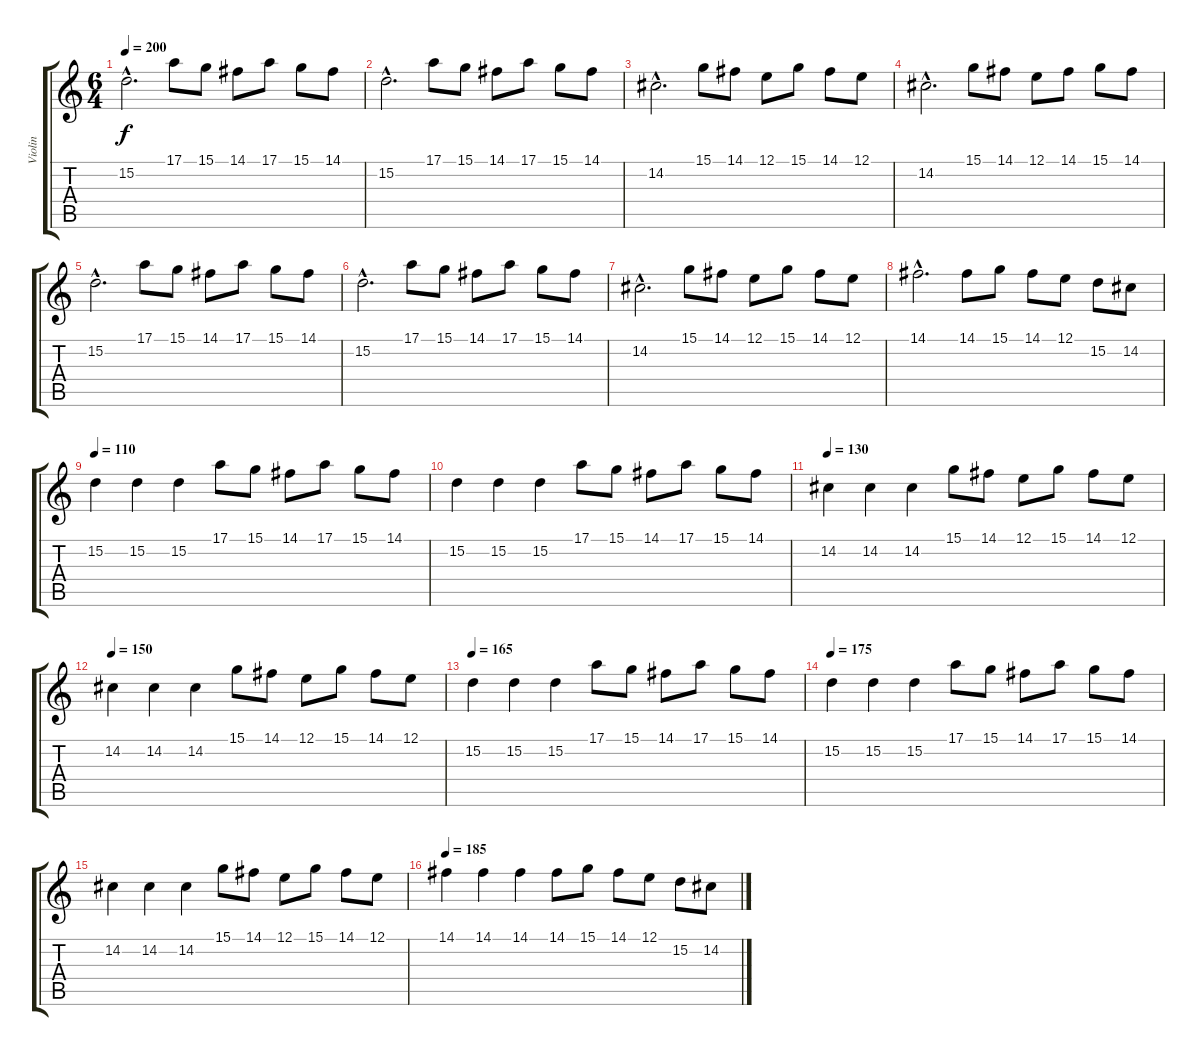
\track ("Violin" "Violin") {instrument violin}
\staff {score tabs}
\tuning (E4 B3 G3 D3 A2 E2) {hide}
\ts (6 4)
\tempo 200
\tempo 105
\tempo 200
\clef g2
\ks c
15.2{hac}.2{d dy f instrument violin} 17.1.8 15.1.8 14.1.8 17.1.8 15.1.8 14.1.8 |
15.2{hac}.2{d} 17.1.8 15.1.8 14.1.8 17.1.8 15.1.8 14.1.8 |
14.2{hac}.2{d} 15.1.8 14.1.8 12.1.8 15.1.8 14.1.8 12.1.8 |
14.2{hac}.2{d} 15.1.8 14.1.8 12.1.8 14.1.8 15.1.8 14.1.8 |
15.2{hac}.2{d} 17.1.8 15.1.8 14.1.8 17.1.8 15.1.8 14.1.8 |
15.2{hac}.2{d} 17.1.8 15.1.8 14.1.8 17.1.8 15.1.8 14.1.8 |
14.2{hac}.2{d} 15.1.8 14.1.8 12.1.8 15.1.8 14.1.8 12.1.8 |
14.1{hac}.2{d} 14.1.8 15.1.8 14.1.8 12.1.8 15.2.8 14.2.8 |
\tempo 110
15.2.4 15.2.4 15.2.4 17.1.8 15.1.8 14.1.8 17.1.8 15.1.8 14.1.8 |
15.2.4 15.2.4 15.2.4 17.1.8 15.1.8 14.1.8 17.1.8 15.1.8 14.1.8 |
\tempo 130
14.2.4 14.2.4 14.2.4 15.1.8 14.1.8 12.1.8 15.1.8 14.1.8 12.1.8 |
\tempo 150
14.2.4 14.2.4 14.2.4 15.1.8 14.1.8 12.1.8 15.1.8 14.1.8 12.1.8 |
\tempo 165
15.2.4 15.2.4 15.2.4 17.1.8 15.1.8 14.1.8 17.1.8 15.1.8 14.1.8 |
\tempo 175
15.2.4 15.2.4 15.2.4 17.1.8 15.1.8 14.1.8 17.1.8 15.1.8 14.1.8 |
14.2.4 14.2.4 14.2.4 15.1.8 14.1.8 12.1.8 15.1.8 14.1.8 12.1.8 |
\tempo 185
14.1.4 14.1.4 14.1.4 14.1.8 15.1.8 14.1.8 12.1.8 15.2.8 14.2.8
